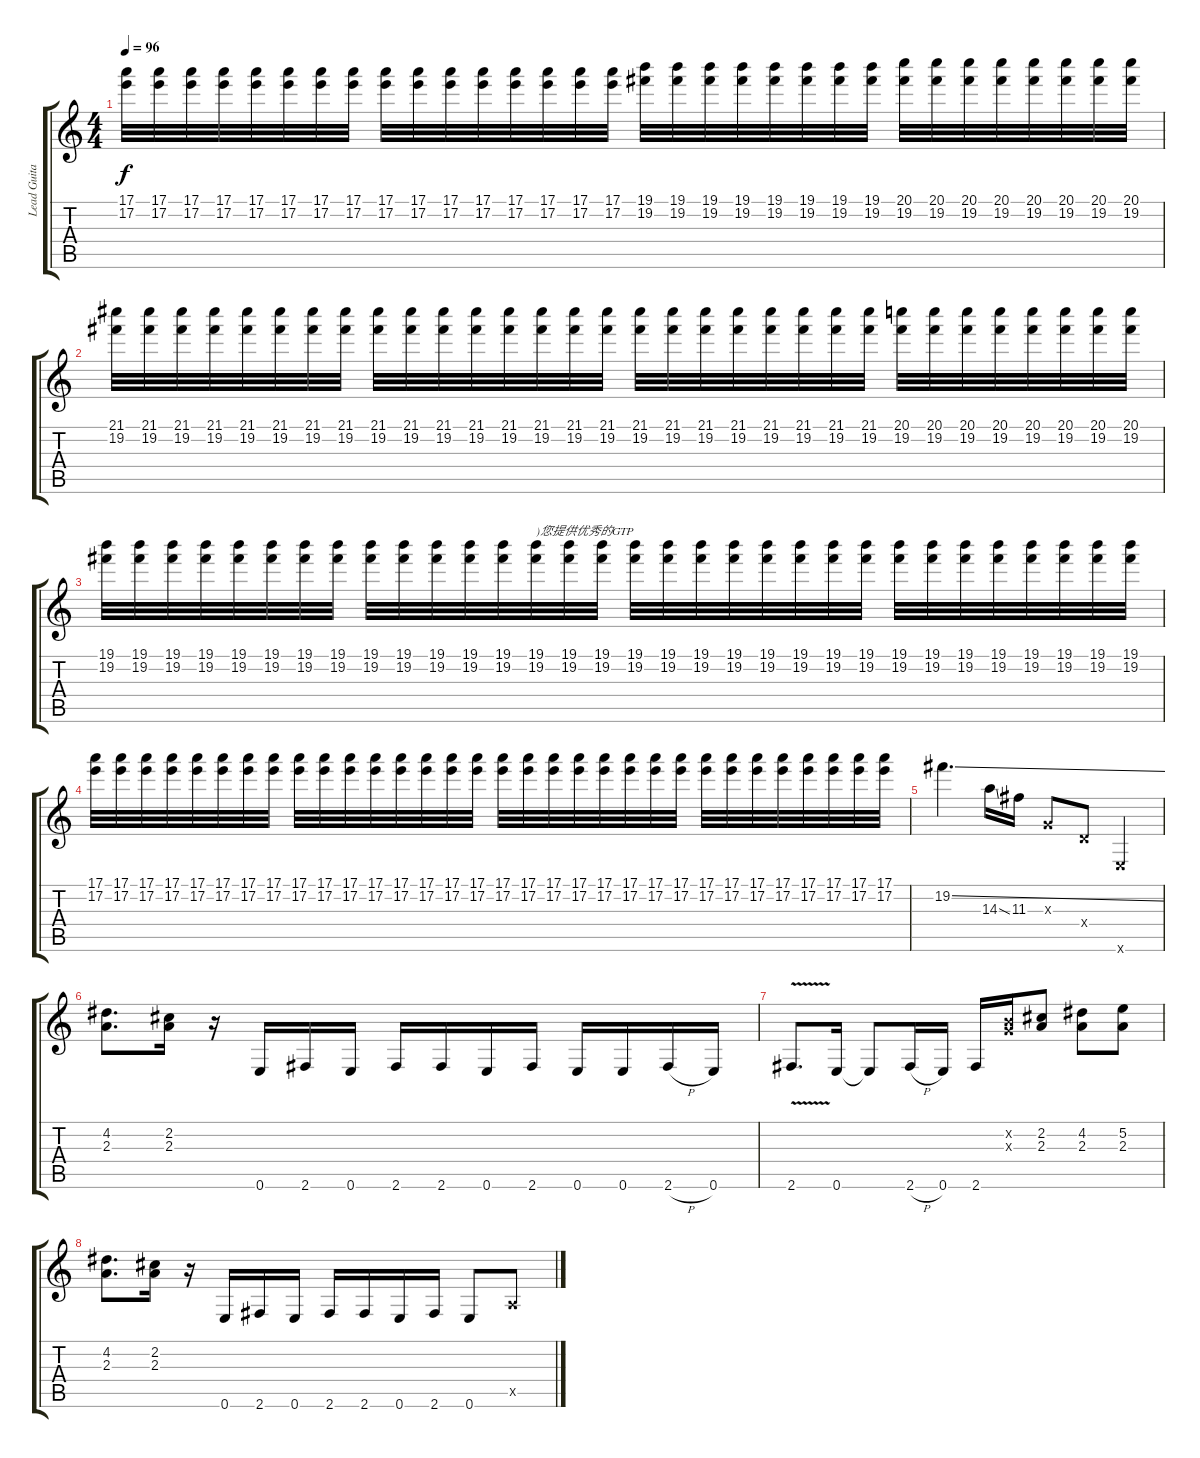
\track ("Lead Guitar" "Lead Guita") {instrument distortionguitar}
\staff {score tabs}
\tuning (E4 B3 G3 D3 A2 E2) {hide}
\ts (4 4)
\tempo 96
\clef g2
\ks c
(17.1 17.2).32{dy f} (17.1 17.2).32 (17.1 17.2).32 (17.1 17.2).32 (17.1 17.2).32 (17.1 17.2).32 (17.1 17.2).32 (17.1 17.2).32 (17.1 17.2).32 (17.1 17.2).32 (17.1 17.2).32 (17.1 17.2).32 (17.1 17.2).32 (17.1 17.2).32 (17.1 17.2).32 (17.1 17.2).32 (19.1 19.2).32 (19.1 19.2).32 (19.1 19.2).32 (19.1 19.2).32 (19.1 19.2).32 (19.1 19.2).32 (19.1 19.2).32 (19.1 19.2).32 (20.1 19.2).32 (20.1 19.2).32 (20.1 19.2).32 (20.1 19.2).32 (20.1 19.2).32 (20.1 19.2).32 (20.1 19.2).32 (20.1 19.2).32 |
(21.1 19.2).32 (21.1 19.2).32 (21.1 19.2).32 (21.1 19.2).32 (21.1 19.2).32 (21.1 19.2).32 (21.1 19.2).32 (21.1 19.2).32 (21.1 19.2).32 (21.1 19.2).32 (21.1 19.2).32 (21.1 19.2).32 (21.1 19.2).32 (21.1 19.2).32 (21.1 19.2).32 (21.1 19.2).32 (21.1 19.2).32 (21.1 19.2).32 (21.1 19.2).32 (21.1 19.2).32 (21.1 19.2).32 (21.1 19.2).32 (21.1 19.2).32 (21.1 19.2).32 (20.1 19.2).32 (20.1 19.2).32 (20.1 19.2).32 (20.1 19.2).32 (20.1 19.2).32 (20.1 19.2).32 (20.1 19.2).32 (20.1 19.2).32 |
(19.1 19.2).32 (19.1 19.2).32 (19.1 19.2).32 (19.1 19.2).32 (19.1 19.2).32 (19.1 19.2).32 (19.1 19.2).32 (19.1 19.2).32 (19.1 19.2).32 (19.1 19.2).32 (19.1 19.2).32 (19.1 19.2).32 (19.1 19.2).32 (19.1 19.2).32{txt ")您提供优秀的GTP"} (19.1 19.2).32 (19.1 19.2).32 (19.1 19.2).32 (19.1 19.2).32 (19.1 19.2).32 (19.1 19.2).32 (19.1 19.2).32 (19.1 19.2).32 (19.1 19.2).32 (19.1 19.2).32 (19.1 19.2).32 (19.1 19.2).32 (19.1 19.2).32 (19.1 19.2).32 (19.1 19.2).32 (19.1 19.2).32 (19.1 19.2).32 (19.1 19.2).32 |
(17.1 17.2).32 (17.1 17.2).32 (17.1 17.2).32 (17.1 17.2).32 (17.1 17.2).32 (17.1 17.2).32 (17.1 17.2).32 (17.1 17.2).32 (17.1 17.2).32 (17.1 17.2).32 (17.1 17.2).32 (17.1 17.2).32 (17.1 17.2).32 (17.1 17.2).32 (17.1 17.2).32 (17.1 17.2).32 (17.1 17.2).32 (17.1 17.2).32 (17.1 17.2).32 (17.1 17.2).32 (17.1 17.2).32 (17.1 17.2).32 (17.1 17.2).32 (17.1 17.2).32 (17.1 17.2).32 (17.1 17.2).32 (17.1 17.2).32 (17.1 17.2).32 (17.1 17.2).32 (17.1 17.2).32 (17.1 17.2).32 (17.1 17.2).32 |
19.2{ss}.4{d} 14.3{ss}.16 11.3.16 0.3{x}.8 0.4{x}.8 0.6{x}.4 |
(4.2 2.3).8{d} (2.2 2.3).16 r.16 0.6.16 2.6.16 0.6.16 2.6.16 2.6.16 0.6.16 2.6.16 0.6.16 0.6.16 2.6{h}.16 0.6.16 |
2.6{v}.8{d} 0.6.16 0.6{t}.8 2.6{h}.16 0.6.16 2.6.16 (0.2{x} 0.3{x}).16 (2.2 2.3).8 (4.2 2.3).8 (5.2 2.3).8 |
(4.2 2.3).8{d} (2.2 2.3).16 r.16 0.6.16 2.6.16 0.6.16 2.6.16 2.6.16 0.6.16 2.6.16 0.6.8 0.5{x}.8
